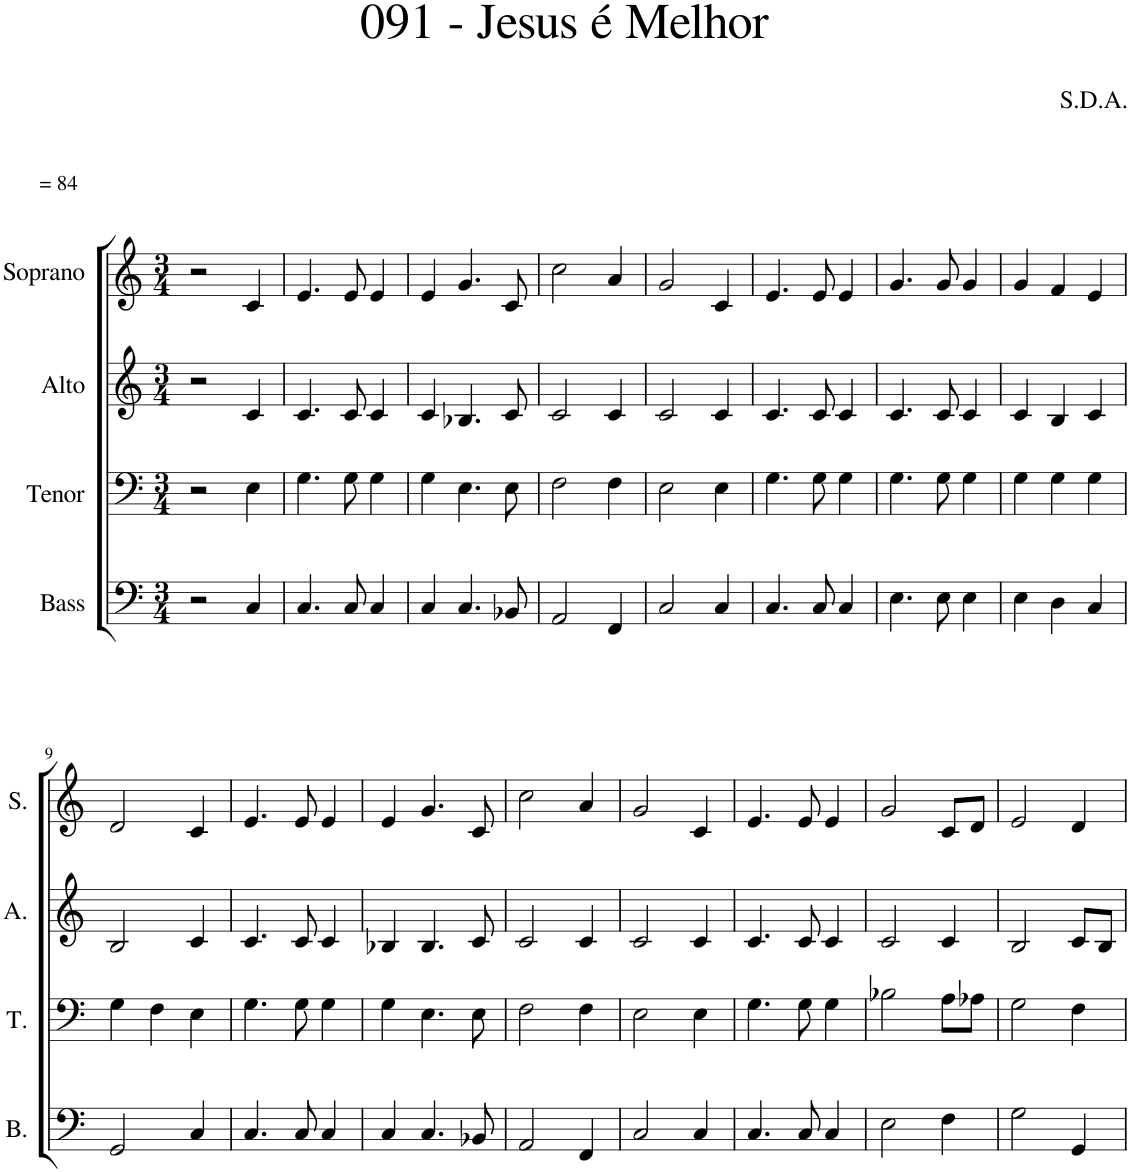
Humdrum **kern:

**kern	**kern	**kern	**kern
*part4	*part3	*part2	*part1
*staff4	*staff3	*staff2	*staff1
*I"Bass	*I"Tenor	*I"Alto	*I"Soprano
*I'B.	*I'T.	*I'A.	*I'S.
*clefF4	*clefF4	*clefG2	*clefG2
*k[]	*k[]	*k[]	*k[]
*M3/4	*M3/4	*M3/4	*M3/4
=1	=1	=1	=1
!	!	!	!LO:TX:a:t== 84
2r	2r	2r	2r
4C/	4E\	4c/	4c/
=2	=2	=2	=2
4.C/	4.G\	4.c/	4.e/
8C/	8G\	8c/	8e/
4C/	4G\	4c/	4e/
=3	=3	=3	=3
4C/	4G\	4c/	4e/
4.C/	4.E\	4.B-X/	4.g/
8BB-X/	8E\	8c/	8c/
=4	=4	=4	=4
2AA/	2F\	2c/	2cc\
4FF/	4F\	4c/	4a/
=5	=5	=5	=5
2C/	2E\	2c/	2g/
4C/	4E\	4c/	4c/
=6	=6	=6	=6
4.C/	4.G\	4.c/	4.e/
8C/	8G\	8c/	8e/
4C/	4G\	4c/	4e/
=7	=7	=7	=7
4.E\	4.G\	4.c/	4.g/
8E\	8G\	8c/	8g/
4E\	4G\	4c/	4g/
=8	=8	=8	=8
4E\	4G\	4c/	4g/
4D\	4G\	4B/	4f/
4C/	4G\	4c/	4e/
!!LO:LB:g=z
=9	=9	=9	=9
2GG/	4G\	2B/	2d/
.	4F\	.	.
4C/	4E\	4c/	4c/
=10	=10	=10	=10
4.C/	4.G\	4.c/	4.e/
8C/	8G\	8c/	8e/
4C/	4G\	4c/	4e/
=11	=11	=11	=11
4C/	4G\	4B-X/	4e/
4.C/	4.E\	4.B-/	4.g/
8BB-X/	8E\	8c/	8c/
=12	=12	=12	=12
2AA/	2F\	2c/	2cc\
4FF/	4F\	4c/	4a/
=13	=13	=13	=13
2C/	2E\	2c/	2g/
4C/	4E\	4c/	4c/
=14	=14	=14	=14
4.C/	4.G\	4.c/	4.e/
8C/	8G\	8c/	8e/
4C/	4G\	4c/	4e/
=15	=15	=15	=15
2E\	2B-X\	2c/	2g/
4F\	8A\L	4c/	8c/L
.	8A-X\J	.	8d/J
=16	=16	=16	=16
2G\	2G\	2B/	2e/
4GG/	4F\	8c/L	4d/
.	.	8B/J	.
=	=	=	=
*-	*-	*-	*-
